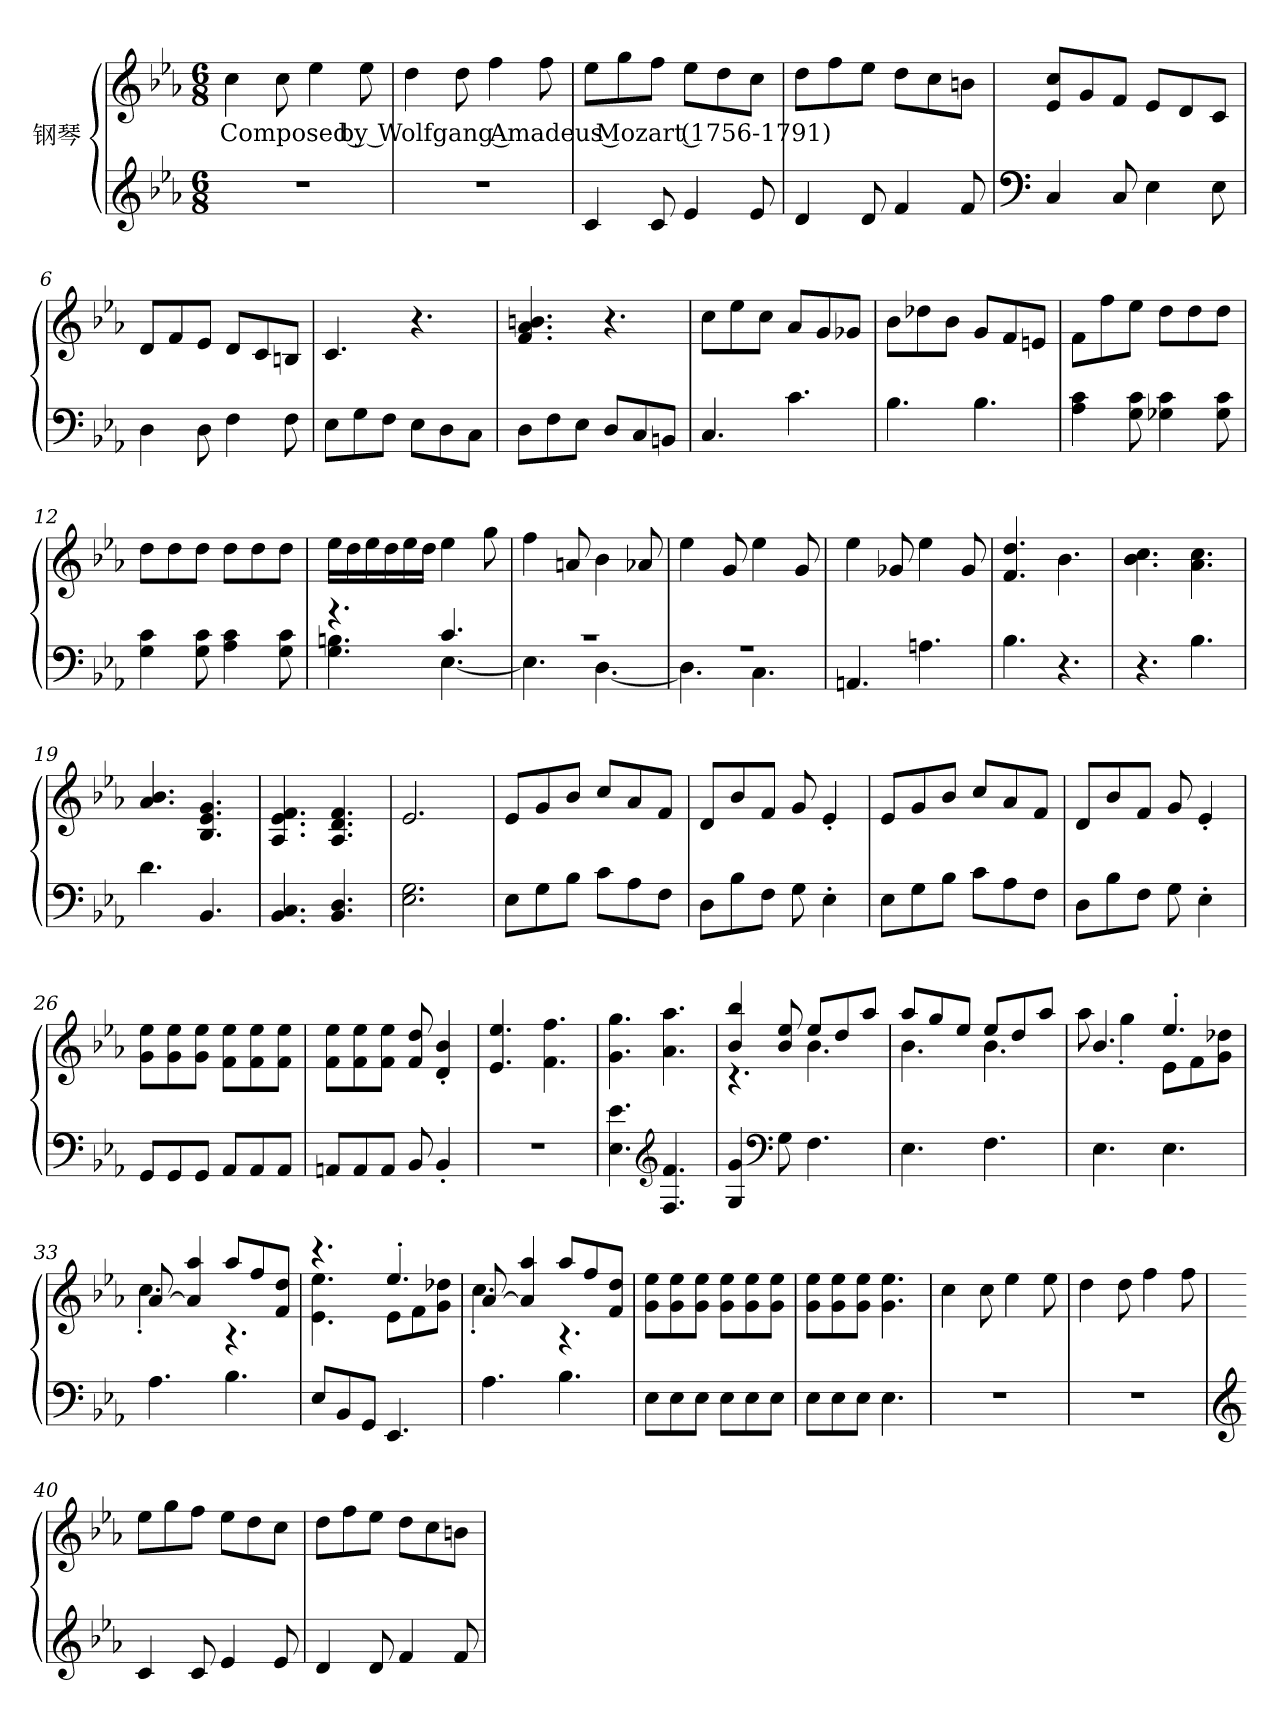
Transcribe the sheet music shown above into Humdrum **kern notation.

**kern	**kern	**text
*part2	*part1	*part1
*staff2	*staff1	*staff1
*I"钢琴	*I"钢琴	*
*clefG2	*clefG2	*
*k[b-e-a-]	*k[b-e-a-]	*
*M6/8	*M6/8	*
*MM170	*MM170	*
=1	=1	=1
2.r	4cc\	Composed by Wolfgang Amadeus Mozart (1756-1791)
.	8cc\	.
.	4ee-\	.
.	8ee-\	.
=2	=2	=2
2.r	4dd\	.
.	8dd\	.
.	4ff\	.
.	8ff\	.
!!LO:LB:g=z
=3	=3	=3
4c/	8ee-\L	.
.	8gg\	.
8c/	8ff\J	.
4e-/	8ee-\L	.
.	8dd\	.
8e-/	8cc\J	.
=4	=4	=4
4d/	8dd\L	.
.	8ff\	.
8d/	8ee-\J	.
4f/	8dd\L	.
.	8cc\	.
8f/	8bn\J	.
=5	=5	=5
*clefF4	*	*
4C/	8e-/ 8cc/L	.
.	8g/	.
8C/	8f/J	.
4E-\	8e-/L	.
.	8d/	.
8E-\	8c/J	.
=6	=6	=6
4D\	8d/L	.
.	8f/	.
8D\	8e-/J	.
4F\	8d/L	.
.	8c/	.
8F\	8Bn/J	.
=7	=7	=7
8E-\L	4.c/	.
8G\	.	.
8F\J	.	.
8E-\L	4.r	.
8D\	.	.
8C\J	.	.
!!LO:LB:g=z
=8	=8	=8
8D\L	4.f/ 4.a-/ 4.bn/	.
8F\	.	.
8E-\J	.	.
8D/L	4.r	.
8C/	.	.
8BBn/J	.	.
=9	=9	=9
4.C/	8cc\L	.
.	8ee-\	.
.	8cc\J	.
4.c\	8a-/L	.
.	8g/	.
.	8g-X/J	.
=10	=10	=10
4.B-\	8b-\L	.
.	8dd-X\	.
.	8b-\J	.
4.B-\	8g/L	.
.	8f/	.
.	8en/J	.
=11	=11	=11
4A-\ 4c\	8f\L	.
.	8ff\	.
8G\ 8c\	8ee-\J	.
4G-X\ 4c\	8dd\L	.
.	8dd\	.
8G-\ 8c\	8dd\J	.
=12	=12	=12
4G\ 4c\	8dd\L	.
.	8dd\	.
8G\ 8c\	8dd\J	.
4A-\ 4c\	8dd\L	.
.	8dd\	.
8G\ 8c\	8dd\J	.
!!LO:LB:g=z
=13	=13	=13
*^	*	*
4.r	4.G\ 4.Bn\	16ee-\LL	.
.	.	16dd\	.
.	.	16ee-\	.
.	.	16dd\	.
.	.	16ee-\	.
.	.	16dd\JJ	.
4.c/	[4.E-\	4ee-\	.
.	.	8gg\	.
=14	=14	=14	=14
2.r	4.E-\]	4ff\	.
.	.	8an/	.
.	[4.D\	4b-\	.
.	.	8a-X/	.
=15	=15	=15	=15
2.r	4.D\]	4ee-\	.
.	.	8g/	.
.	4.C\	4ee-\	.
.	.	8g/	.
*v	*v	*	*
=16	=16	=16
4.AAn/	4ee-\	.
.	8g-X/	.
4.An\	4ee-\	.
.	8g-/	.
=17	=17	=17
4.B-\	4.f/ 4.dd/	.
4.r	4.b-\	.
=18	=18	=18
4.r	4.b-\ 4.cc\	.
4.B-\	4.a-\ 4.cc\	.
=19	=19	=19
4.d\	4.a-/ 4.b-/	.
4.BB-/	4.B-/ 4.e-/ 4.g/	.
!!LO:LB:g=z
=20	=20	=20
4.BB-/ 4.C/	4.A-/ 4.e-/ 4.f/	.
4.BB-/ 4.D/	4.A-/ 4.d/ 4.f/	.
=21	=21	=21
2.E-\ 2.G\	2.e-/	.
=22	=22	=22
8E-\L	8e-/L	.
8G\	8g/	.
8B-\J	8b-/J	.
8c\L	8cc/L	.
8A-\	8a-/	.
8F\J	8f/J	.
=23	=23	=23
8D\L	8d/L	.
8B-\	8b-/	.
8F\J	8f/J	.
8G\	8g/	.
4E-'\	4e-'/	.
=24	=24	=24
8E-\L	8e-/L	.
8G\	8g/	.
8B-\J	8b-/J	.
8c\L	8cc/L	.
8A-\	8a-/	.
8F\J	8f/J	.
=25	=25	=25
8D\L	8d/L	.
8B-\	8b-/	.
8F\J	8f/J	.
8G\	8g/	.
4E-'\	4e-'/	.
=26	=26	=26
8GG/L	8g\ 8ee-\L	.
8GG/	8g\ 8ee-\	.
8GG/J	8g\ 8ee-\J	.
8AA-/L	8f\ 8ee-\L	.
8AA-/	8f\ 8ee-\	.
8AA-/J	8f\ 8ee-\J	.
!!LO:LB:g=z
=27	=27	=27
8AAn/L	8f\ 8ee-\L	.
8AA/	8f\ 8ee-\	.
8AA/J	8f\ 8ee-\J	.
8BB-/	8f/ 8dd/	.
4BB-'/	4d/' 4b-/'	.
=28	=28	=28
2.r	4.e-/ 4.ee-/	.
.	4.f\ 4.ff\	.
=29	=29	=29
4.E-\ 4.e-\	4.g\ 4.gg\	.
*clefG2	*	*
4.F/ 4.f/	4.a-\ 4.aa-\	.
=30	=30	=30
*	*^	*
4G/ 4g/	4b-/ 4bb-/	4.r	.
*clefF4	*	*	*
8G\	8b-/ 8ee-/	.	.
4.F\	8ee-/L	4.b-\	.
.	8dd/	.	.
.	8aa-/J	.	.
=31	=31	=31	=31
4.E-\	8aa-/L	4.b-\	.
.	8gg/	.	.
.	8ee-/J	.	.
4.F\	8ee-/L	4.b-\	.
.	8dd/	.	.
.	8aa-/J	.	.
=32	=32	=32	=32
4.E-\	4.b-/	8aa-\	.
.	.	4gg'\	.
4.E-\	4.ee-'/	8e-\L	.
.	.	8f\	.
.	.	8g\ 8dd-X\J	.
!!LO:PB:g=z	!!
=33	=33	=33	=33
4.A-\	[8a-/	4.cc'\	.
.	4a-/] 4aa-/	.	.
4.B-\	8aa-/L	4.r	.
.	8ff/	.	.
.	8f/ 8dd/J	.	.
=34	=34	=34	=34
8E-/L	4.r	4.e-\ 4.ee-\	.
8BB-/	.	.	.
8GG/J	.	.	.
4.EE-/	4.ee-'/	8e-\L	.
.	.	8f\	.
.	.	8g\ 8dd-X\J	.
=35	=35	=35	=35
4.A-\	[8a-/	4.cc'\	.
.	4a-/] 4aa-/	.	.
4.B-\	8aa-/L	4.r	.
.	8ff/	.	.
.	8f/ 8dd/J	.	.
*	*v	*v	*
=36	=36	=36
8E-\L	8g\ 8ee-\L	.
8E-\	8g\ 8ee-\	.
8E-\J	8g\ 8ee-\J	.
8E-\L	8g\ 8ee-\L	.
8E-\	8g\ 8ee-\	.
8E-\J	8g\ 8ee-\J	.
=37	=37	=37
8E-\L	8g\ 8ee-\L	.
8E-\	8g\ 8ee-\	.
8E-\J	8g\ 8ee-\J	.
4.E-\	4.g\ 4.ee-\	.
=38	=38	=38
2.r	4cc\	.
.	8cc\	.
.	4ee-\	.
.	8ee-\	.
!!LO:LB:g=z
=39	=39	=39
2.r	4dd\	.
.	8dd\	.
.	4ff\	.
.	8ff\	.
=40	=40	=40
*clefG2	*	*
4c/	8ee-\L	.
.	8gg\	.
8c/	8ff\J	.
4e-/	8ee-\L	.
.	8dd\	.
8e-/	8cc\J	.
=41	=41	=41
4d/	8dd\L	.
.	8ff\	.
8d/	8ee-\J	.
4f/	8dd\L	.
.	8cc\	.
8f/	8bn\J	.
=	=	=
*-	*-	*-
